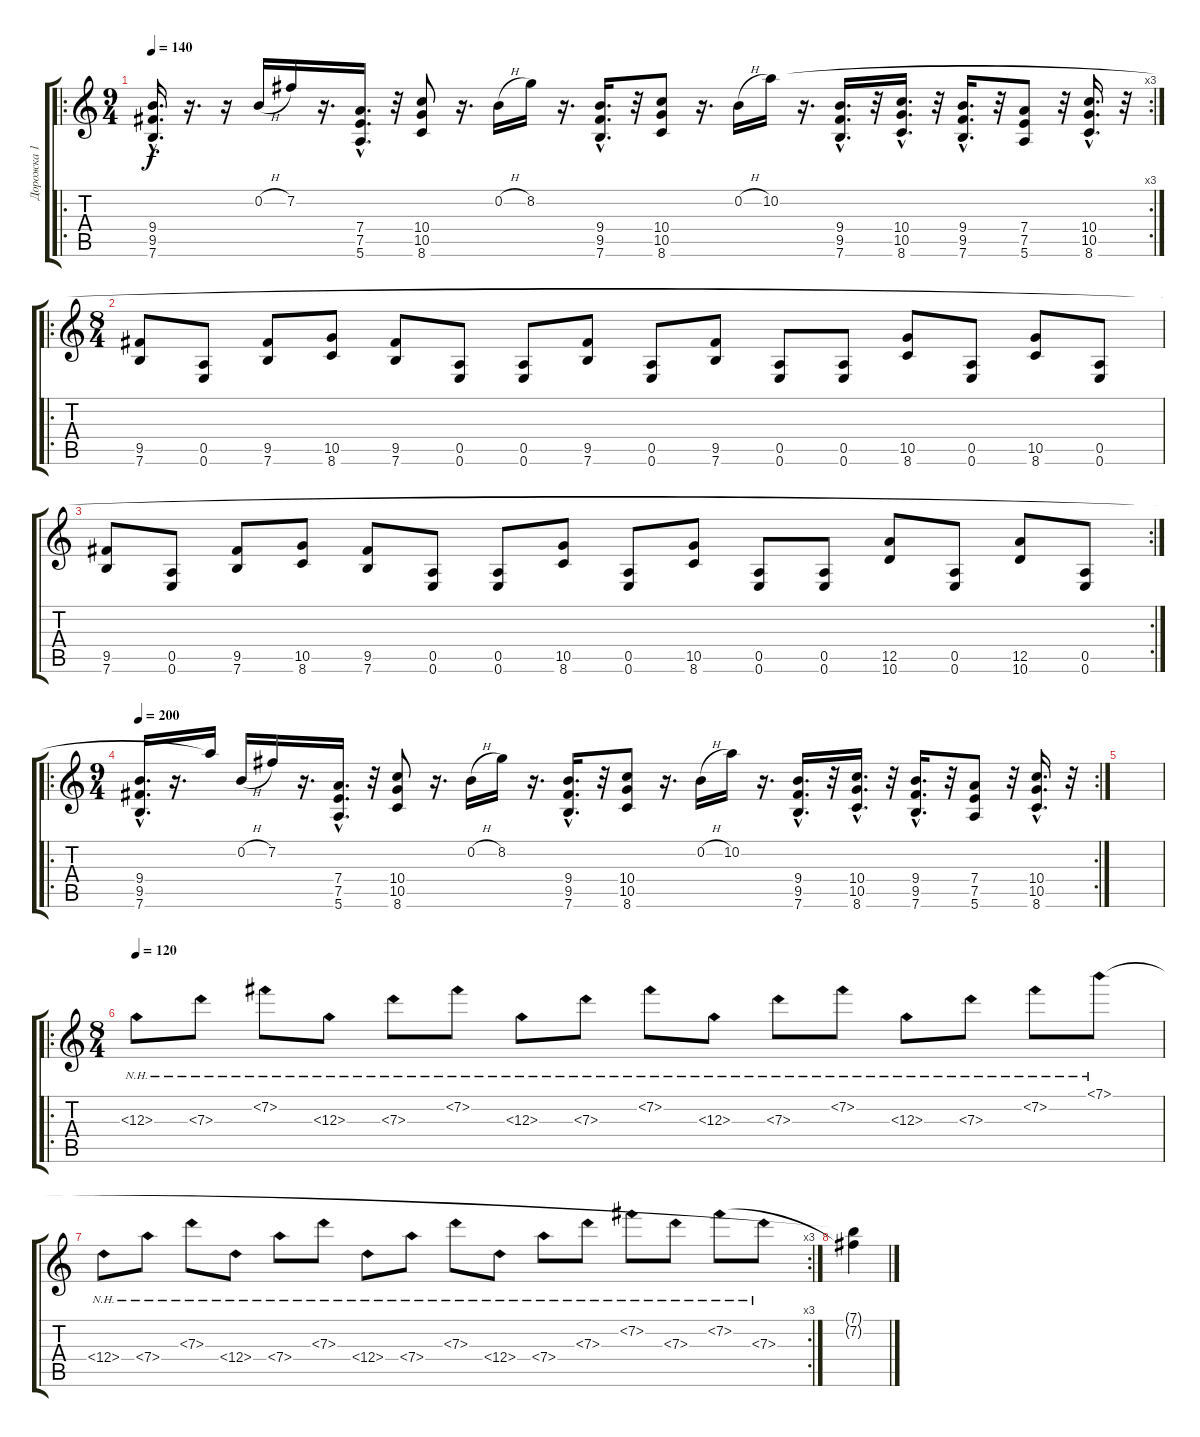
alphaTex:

\track ("Дорожка 1" "Дорожка 1") {instrument distortionguitar}
\staff {score tabs}
\tuning (E4 B3 G3 D3 A2 E2) {hide}
\ro
\rc 3
\ts (9 4)
\tempo 140
\clef g2
\ks c
(9.4{hac} 9.5{hac} 7.6{hac}).16{d dy f instrument distortionguitar} r.16{d} r.16 0.2{h}.16 7.2.16 r.16{d} (7.4{hac} 7.5{hac} 5.6{hac}).16{d} r.32 (10.4 10.5 8.6).8 r.16{d} 0.2{h}.16 8.2.16 r.16{d} (9.4{hac} 9.5{hac} 7.6{hac}).16{d} r.32 (10.4 10.5 8.6).8 r.16{d} 0.2{h}.16 10.2.16 r.16{d} (9.4{hac} 9.5{hac} 7.6{hac}).16{d} r.32 (10.4{hac} 10.5{hac} 8.6{hac}).16{d} r.32 (9.4{hac} 9.5{hac} 7.6{hac}).16{d} r.32 (7.4 7.5 5.6).8 r.32 (10.4{hac} 10.5{hac} 8.6{hac}).16{d} r.32 |
\ro
\ts (8 4)
(9.5 7.6).8 (0.5 0.6).8 (9.5 7.6).8 (10.5 8.6).8 (9.5 7.6).8 (0.5 0.6).8 (0.5 0.6).8 (9.5 7.6).8 (0.5 0.6).8 (9.5 7.6).8 (0.5 0.6).8 (0.5 0.6).8 (10.5 8.6).8 (0.5 0.6).8 (10.5 8.6).8 (0.5 0.6).8 |
\rc 2
(9.5 7.6).8 (0.5 0.6).8 (9.5 7.6).8 (10.5 8.6).8 (9.5 7.6).8 (0.5 0.6).8 (0.5 0.6).8 (10.5 8.6).8 (0.5 0.6).8 (10.5 8.6).8 (0.5 0.6).8 (0.5 0.6).8 (12.5 10.6).8 (0.5 0.6).8 (12.5 10.6).8 (0.5 0.6).8 |
\ro
\rc 2
\ts (9 4)
\tempo 200
(9.4{hac} 9.5{hac} 7.6{hac}).16{d} r.16{d} 10.2{t}.16 0.2{h}.16 7.2.16 r.16{d} (7.4{hac} 7.5{hac} 5.6{hac}).16{d} r.32 (10.4 10.5 8.6).8 r.16{d} 0.2{h}.16 8.2.16 r.16{d} (9.4{hac} 9.5{hac} 7.6{hac}).16{d} r.32 (10.4 10.5 8.6).8 r.16{d} 0.2{h}.16 10.2.16 r.16{d} (9.4{hac} 9.5{hac} 7.6{hac}).16{d} r.32 (10.4{hac} 10.5{hac} 8.6{hac}).16{d} r.32 (9.4{hac} 9.5{hac} 7.6{hac}).16{d} r.32 (7.4 7.5 5.6).8 r.32 (10.4{hac} 10.5{hac} 8.6{hac}).16{d} r.32 |
|
\ro
\ts (8 4)
\tempo 120
12.3{nh}.8 7.3{nh}.8 7.2{nh}.8 12.3{nh}.8 7.3{nh}.8 7.2{nh}.8 12.3{nh}.8 7.3{nh}.8 7.2{nh}.8 12.3{nh}.8 7.3{nh}.8 7.2{nh}.8 12.3{nh}.8 7.3{nh}.8 7.2{nh}.8 7.1{nh}.8 |
\rc 3
12.4{nh}.8 7.4{nh}.8 7.3{nh}.8 12.4{nh}.8 7.4{nh}.8 7.3{nh}.8 12.4{nh}.8 7.4{nh}.8 7.3{nh}.8 12.4{nh}.8 7.4{nh}.8 7.3{nh}.8 7.2{nh}.8 7.3{nh}.8 7.2{nh}.8 7.3{nh}.8 |
(7.1{t} 7.2{t}).4
